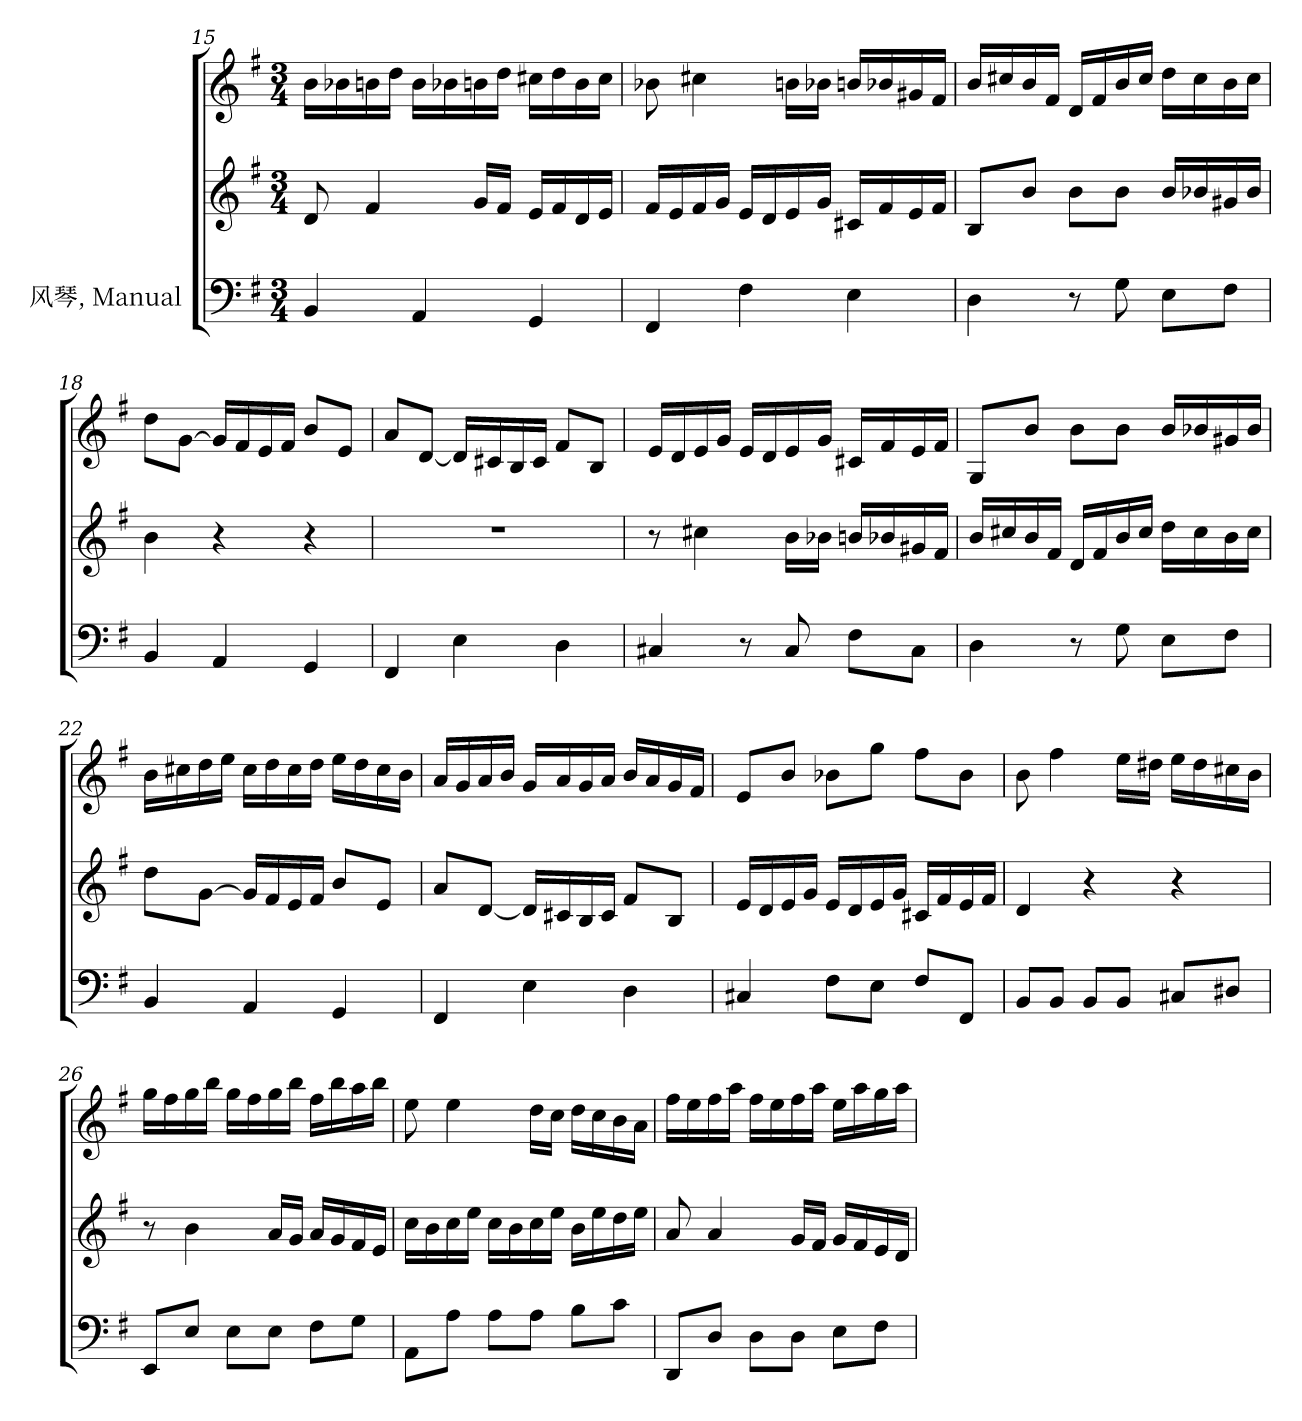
**kern	**kern	**kern
*part1	*part1	*part1
*staff3	*staff2	*staff1
*I"风琴, Manual	*	*
!!LO:LB:g=z
*clefF4	*clefG2	*clefG2
*k[f#]	*k[f#]	*k[f#]
*M3/4	*M3/4	*M3/4
=15	=15	=15
4BB/	8d/	16b\LL
.	.	16b-X\
.	4f#/	16bn\
.	.	16dd\JJ
4AA/	.	16b\LL
.	.	16b-X\
.	16g/LL	16bn\
.	16f#/JJ	16dd\JJ
4GG/	16e/LL	16cc#X\LL
.	16f#/	16dd\
.	16d/	16b\
.	16e/JJ	16cc#\JJ
=16	=16	=16
4FF#/	16f#/LL	8b-X\
.	16e/	.
.	16f#/	4cc#X\
.	16g/JJ	.
4F#\	16e/LL	.
.	16d/	.
.	16e/	16bn\LL
.	16g/JJ	16b-X\JJ
4E\	16c#X/LL	16bn/LL
.	16f#/	16b-X/
.	16e/	16g#X/
.	16f#/JJ	16f#/JJ
=17	=17	=17
4D\	8B/L	16b/LL
.	.	16cc#X/
.	8b/J	16b/
.	.	16f#/JJ
8r	8b\L	16d/LL
.	.	16f#/
8G\	8b\J	16b/
.	.	16cc#/JJ
8E\L	16b/LL	16dd\LL
.	16b-X/	16cc#\
8F#\J	16g#X/	16b\
.	16b-/JJ	16cc#\JJ
!!LO:LB:g=z
=18	=18	=18
4BB/	4b\	8dd\L
.	.	[8g\J
4AA/	4r	16g/LL]
.	.	16f#/
.	.	16e/
.	.	16f#/JJ
4GG/	4r	8b/L
.	.	8e/J
=19	=19	=19
4FF#/	2.r	8a/L
.	.	[8d/J
4E\	.	16d/LL]
.	.	16c#X/
.	.	16B/
.	.	16c#/JJ
4D\	.	8f#/L
.	.	8B/J
=20	=20	=20
4C#X/	8r	16e/LL
.	.	16d/
.	4cc#X\	16e/
.	.	16g/JJ
8r	.	16e/LL
.	.	16d/
8C#/	16b\LL	16e/
.	16b-X\JJ	16g/JJ
8F#\L	16bn/LL	16c#X/LL
.	16b-X/	16f#/
8C#\J	16g#X/	16e/
.	16f#/JJ	16f#/JJ
!!LO:PB:g=z
=21	=21	=21
4D\	16b/LL	8G/L
.	16cc#X/	.
.	16b/	8b/J
.	16f#/JJ	.
8r	16d/LL	8b\L
.	16f#/	.
8G\	16b/	8b\J
.	16cc#/JJ	.
8E\L	16dd\LL	16b/LL
.	16cc#\	16b-X/
8F#\J	16b\	16g#X/
.	16cc#\JJ	16b-/JJ
=22	=22	=22
4BB/	8dd\L	16b\LL
.	.	16cc#X\
.	[8g\J	16dd\
.	.	16ee\JJ
4AA/	16g/LL]	16cc#\LL
.	16f#/	16dd\
.	16e/	16cc#\
.	16f#/JJ	16dd\JJ
4GG/	8b/L	16ee\LL
.	.	16dd\
.	8e/J	16cc#\
.	.	16b\JJ
=23	=23	=23
4FF#/	8a/L	16a/LL
.	.	16g/
.	[8d/J	16a/
.	.	16b/JJ
4E\	16d/LL]	16g/LL
.	16c#X/	16a/
.	16B/	16g/
.	16c#/JJ	16a/JJ
4D\	8f#/L	16b/LL
.	.	16a/
.	8B/J	16g/
.	.	16f#/JJ
!!LO:LB:g=z
=24	=24	=24
4C#X/	16e/LL	8e/L
.	16d/	.
.	16e/	8b/J
.	16g/JJ	.
8F#\L	16e/LL	8b-X\L
.	16d/	.
8E\J	16e/	8gg\J
.	16g/JJ	.
8F#/L	16c#X/LL	8ff#\L
.	16f#/	.
8FF#/J	16e/	8b-\J
.	16f#/JJ	.
=25	=25	=25
8BB/L	4d/	8b\
8BB/J	.	4ff#\
8BB/L	4r	.
8BB/J	.	16ee\LL
.	.	16dd#X\JJ
8C#X/L	4r	16ee\LL
.	.	16dd#\
8D#X/J	.	16cc#X\
.	.	16b\JJ
=26	=26	=26
8EE/L	8r	16gg\LL
.	.	16ff#\
8E/J	4b\	16gg\
.	.	16bb\JJ
8E\L	.	16gg\LL
.	.	16ff#\
8E\J	16a/LL	16gg\
.	16g/JJ	16bb\JJ
8F#\L	16a/LL	16ff#\LL
.	16g/	16bb\
8G\J	16f#/	16aa\
.	16e/JJ	16bb\JJ
!!LO:LB:g=z
=27	=27	=27
8AA\L	16cc\LL	8ee\
.	16b\	.
8A\J	16cc\	4ee\
.	16ee\JJ	.
8A\L	16cc\LL	.
.	16b\	.
8A\J	16cc\	16dd\LL
.	16ee\JJ	16cc\JJ
8B\L	16b\LL	16dd\LL
.	16ee\	16cc\
8c\J	16dd\	16b\
.	16ee\JJ	16a\JJ
=28	=28	=28
8DD/L	8a/	16ff#\LL
.	.	16ee\
8D/J	4a/	16ff#\
.	.	16aa\JJ
8D\L	.	16ff#\LL
.	.	16ee\
8D\J	16g/LL	16ff#\
.	16f#/JJ	16aa\JJ
8E\L	16g/LL	16ee\LL
.	16f#/	16aa\
8F#\J	16e/	16gg\
.	16d/JJ	16aa\JJ
=	=	=
*-	*-	*-
